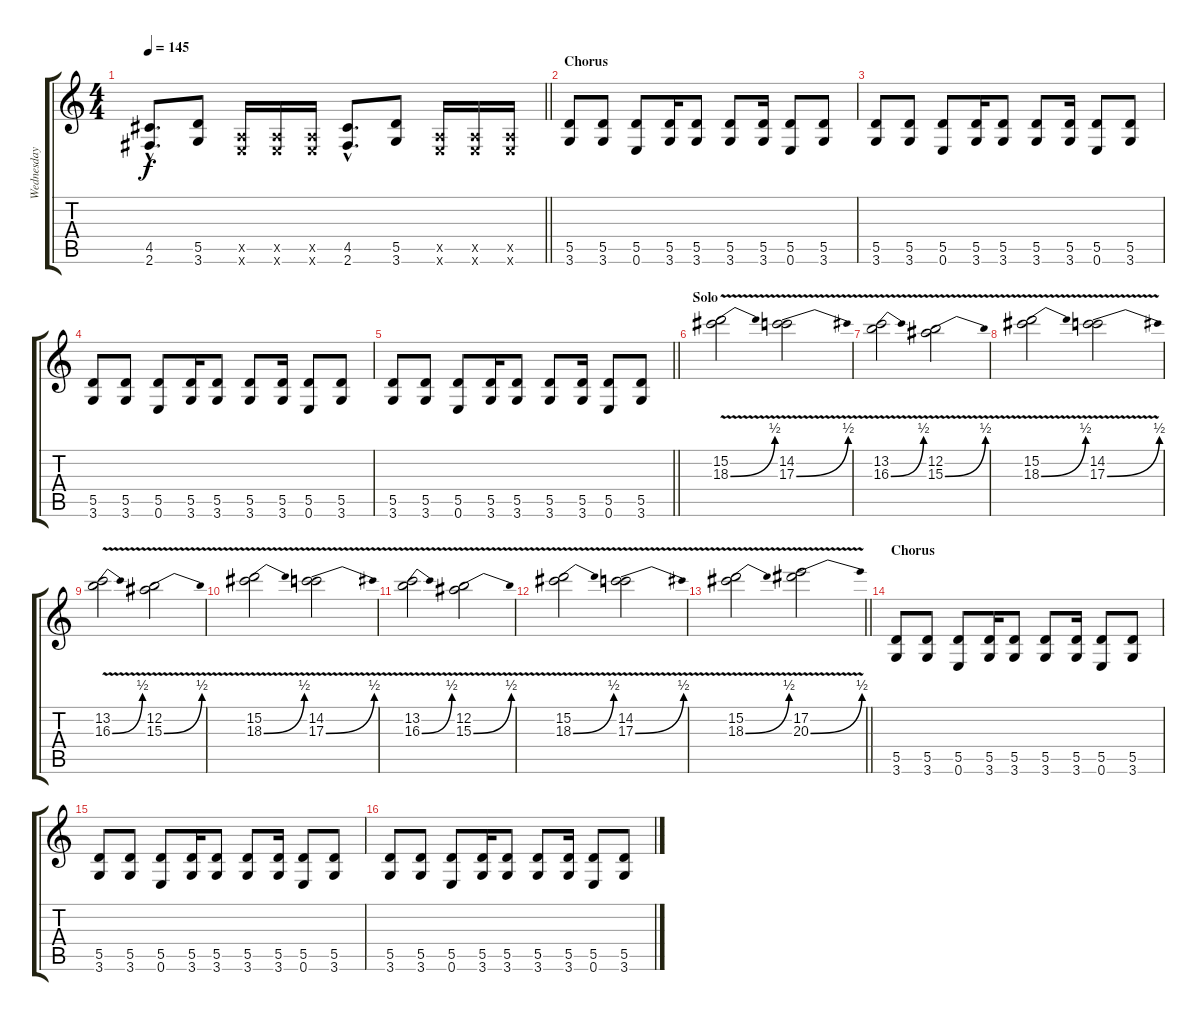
\track ("Wednesday 13 - Lead Guitar" "Wednesday ") {instrument distortionguitar}
\staff {score tabs}
\tuning (E4 B3 G3 D3 A2 E2) {hide}
\ts (4 4)
\tempo 145
\clef g2
\barLineRight lightlight
\ks c
(4.5{hac} 2.6{hac}).8{d dy f} (5.5 3.6).8 (0.5{x} 0.6{x}).16 (0.5{x} 0.6{x}).16 (0.5{x} 0.6{x}).16 (4.5{hac} 2.6{hac}).8{d} (5.5 3.6).8 (0.5{x} 0.6{x}).16 (0.5{x} 0.6{x}).16 (0.5{x} 0.6{x}).16 |
\section ("" "Chorus")
(5.5 3.6).8 (5.5 3.6).8 (5.5 0.6).8 (5.5 3.6).16 (5.5 3.6).8 (5.5 3.6).8 (5.5 3.6).16 (5.5 0.6).8 (5.5 3.6).8 |
(5.5 3.6).8 (5.5 3.6).8 (5.5 0.6).8 (5.5 3.6).16 (5.5 3.6).8 (5.5 3.6).8 (5.5 3.6).16 (5.5 0.6).8 (5.5 3.6).8 |
(5.5 3.6).8 (5.5 3.6).8 (5.5 0.6).8 (5.5 3.6).16 (5.5 3.6).8 (5.5 3.6).8 (5.5 3.6).16 (5.5 0.6).8 (5.5 3.6).8 |
\barLineRight lightlight
(5.5 3.6).8 (5.5 3.6).8 (5.5 0.6).8 (5.5 3.6).16 (5.5 3.6).8 (5.5 3.6).8 (5.5 3.6).16 (5.5 0.6).8 (5.5 3.6).8 |
\section ("" "Solo")
(15.2 18.3{be (bend 0 0 60 2) v}).2 (14.2 17.3{be (bend 0 0 60 2) v}).2 |
(13.2 16.3{be (bend 0 0 60 2) v}).2 (12.2 15.3{be (bend 0 0 60 2) v}).2 |
(15.2 18.3{be (bend 0 0 60 2) v}).2 (14.2 17.3{be (bend 0 0 60 2) v}).2 |
(13.2 16.3{be (bend 0 0 60 2) v}).2 (12.2 15.3{be (bend 0 0 60 2) v}).2 |
(15.2 18.3{be (bend 0 0 60 2) v}).2 (14.2 17.3{be (bend 0 0 60 2) v}).2 |
(13.2 16.3{be (bend 0 0 60 2) v}).2 (12.2 15.3{be (bend 0 0 60 2) v}).2 |
(15.2 18.3{be (bend 0 0 60 2) v}).2 (14.2 17.3{be (bend 0 0 60 2) v}).2 |
\barLineRight lightlight
(15.2 18.3{be (bend 0 0 60 2) v}).2 (17.2 20.3{be (bend 0 0 60 2) v}).2 |
\section ("" "Chorus")
(5.5 3.6).8 (5.5 3.6).8 (5.5 0.6).8 (5.5 3.6).16 (5.5 3.6).8 (5.5 3.6).8 (5.5 3.6).16 (5.5 0.6).8 (5.5 3.6).8 |
(5.5 3.6).8 (5.5 3.6).8 (5.5 0.6).8 (5.5 3.6).16 (5.5 3.6).8 (5.5 3.6).8 (5.5 3.6).16 (5.5 0.6).8 (5.5 3.6).8 |
(5.5 3.6).8 (5.5 3.6).8 (5.5 0.6).8 (5.5 3.6).16 (5.5 3.6).8 (5.5 3.6).8 (5.5 3.6).16 (5.5 0.6).8 (5.5 3.6).8
